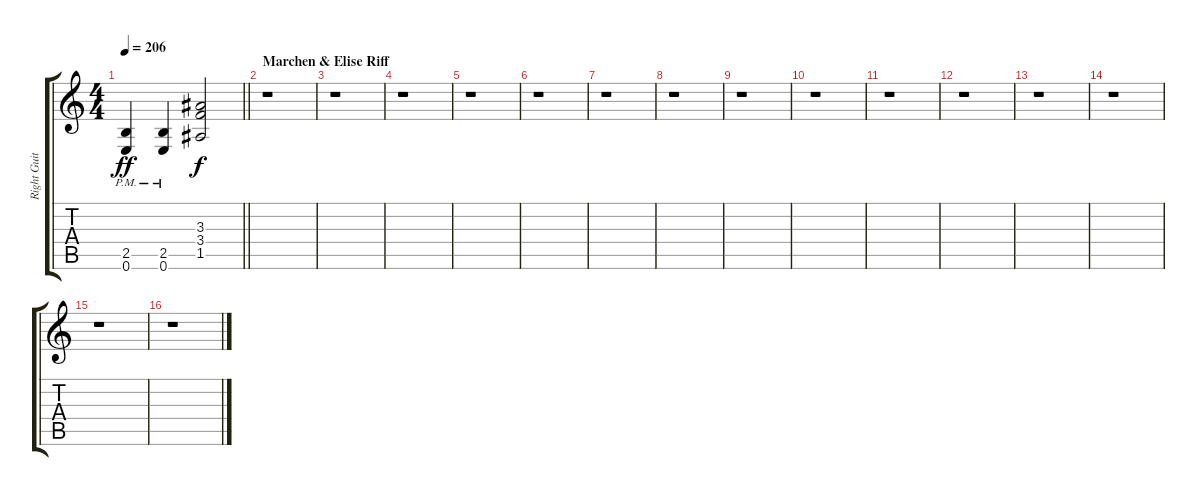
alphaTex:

\track ("Right Guitar" "Right Guit") {instrument overdrivenguitar}
\staff {score tabs}
\tuning (E4 B3 G3 D3 A2 E2) {hide}
\ts (4 4)
\tempo 206
\clef g2
\barLineRight lightlight
\ks c
(2.5{pm} 0.6{pm}).4{dy ff} (2.5{pm} 0.6{pm}).4 (3.3 3.4 1.5).2{dy f} |
\section ("" "Marchen & Elise Riff")
r.1 |
r.1 |
r.1 |
r.1 |
r.1 |
r.1 |
r.1 |
r.1 |
r.1 |
r.1 |
r.1 |
r.1 |
r.1 |
r.1 |
r.1
